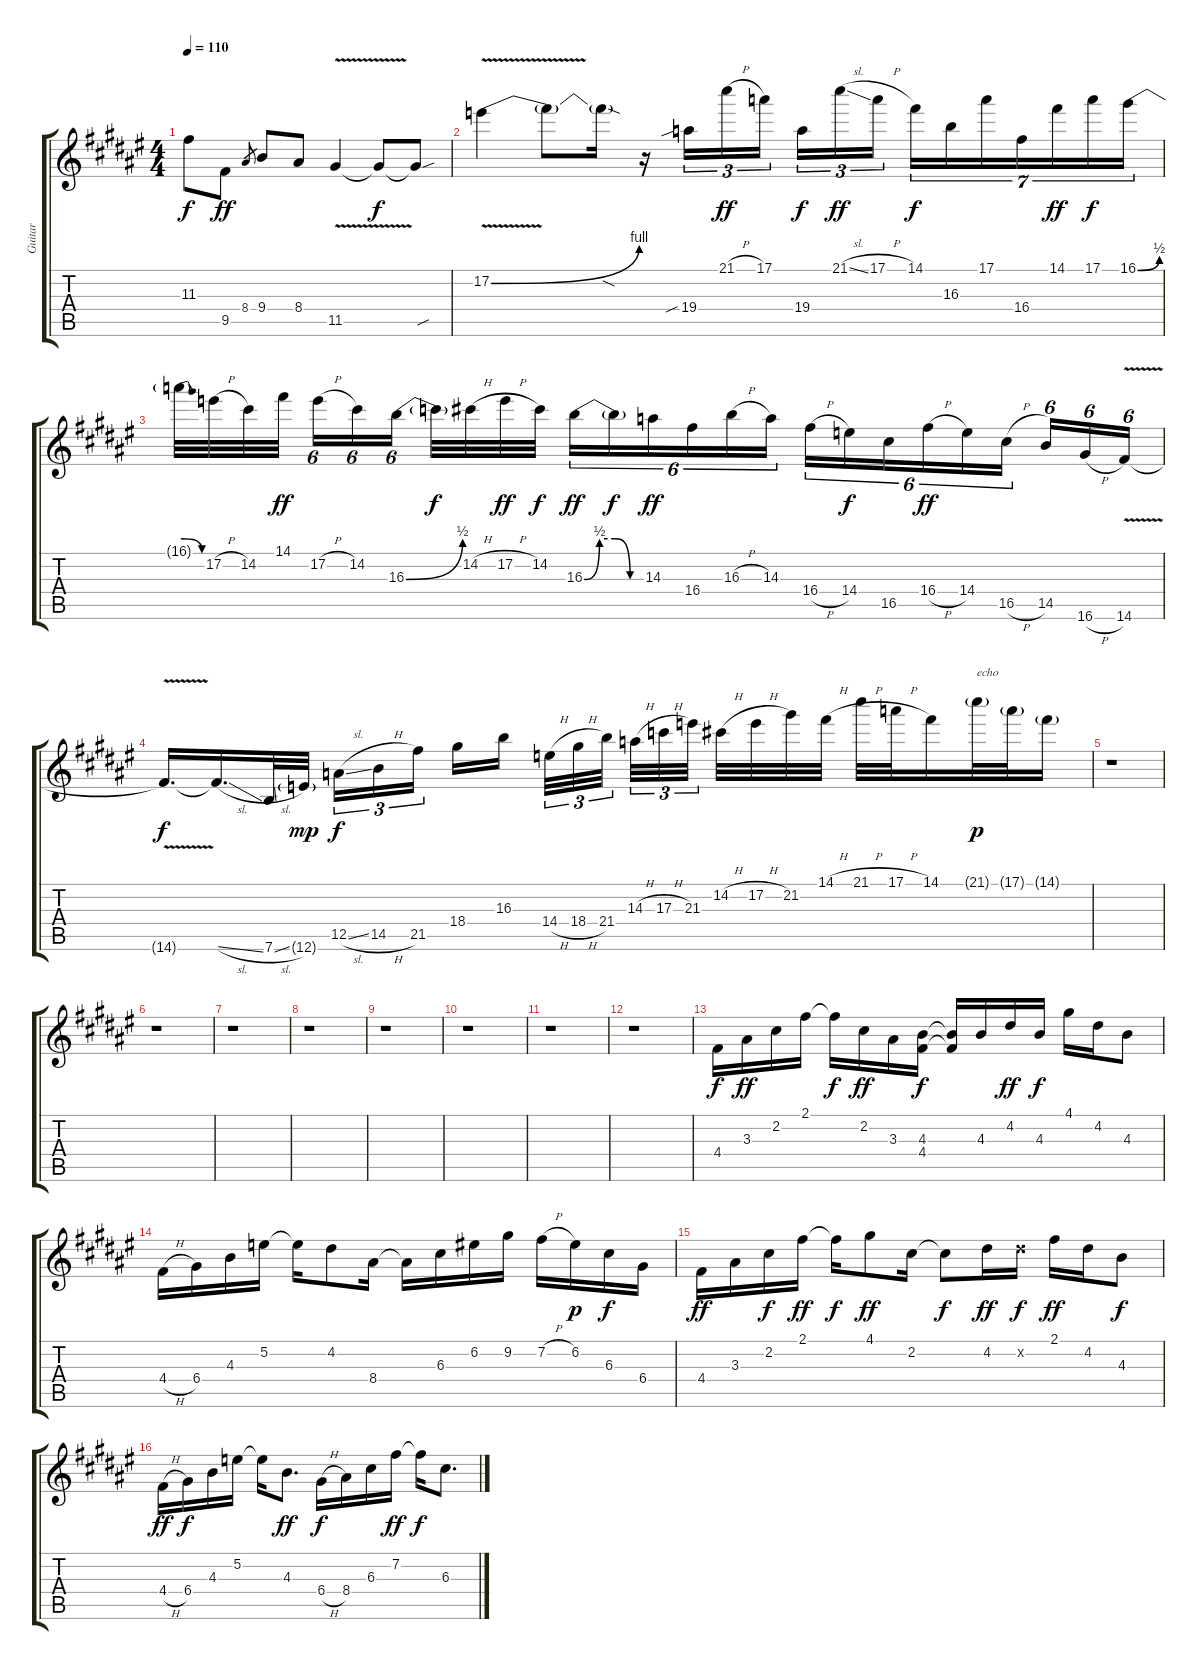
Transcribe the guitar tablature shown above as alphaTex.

\track ("Guitar" "Guitar") {instrument overdrivenguitar}
\staff {score tabs}
\tuning (E4 B3 G3 D3 A2 E2) {hide}
\ts (4 4)
\tempo 110
\clef g2
\ks f#
11.3{t}.8{dy f} 9.5.8{dy ff} 8.4.8{gr} 9.4.8 8.4.8 11.5{v}.4 11.5{t}.8{dy f} 11.5{sou t}.8 |
17.2{be (bend 0 0 60 4) v}.4 17.2{t}.8 17.2{sod t}.16 r.16 19.4{sib}.16{tu (3 2)} 21.1{h}.16{tu (3 2) dy ff} 17.1.16{tu (3 2) beam splitsecondary} 19.4.16{tu (3 2) dy f} 21.1{sl}.16{tu (3 2) dy ff} 17.1{h}.16{tu (3 2)} 14.1.16{tu (7 4) dy f} 16.3.16{tu (7 4)} 17.1.16{tu (7 4)} 16.4.16{tu (7 4)} 14.1.16{tu (7 4) dy ff} 17.1.16{tu (7 4) dy f} 16.1{be (bend 0 0 60 2)}.16{tu (7 4)} |
16.1{be (release 0 2 60 0) t}.32 17.2{h}.32 14.2.32 14.1.32{dy ff beam splitsecondary} 17.2{h}.16{tu (6 4)} 14.2.16{tu (6 4)} 16.3{be (bend 0 0 60 2)}.16{tu (6 4)} 16.3{t}.32{dy f} 14.2{h}.32 17.2{h}.32{dy ff} 14.2.32{dy f beam splitsecondary} 16.3{be (custom 0 0 15 2 30 2 45 0 60 0)}.16{tu (6 4) dy ff} 16.3{t}.16{tu (6 4) dy f} 14.3.16{tu (6 4) dy ff} 16.4.16{tu (6 4)} 16.3{h}.16{tu (6 4)} 14.3.16{tu (6 4) beam splitsecondary} 16.4{h}.16{tu (6 4)} 14.4.16{tu (6 4) dy f} 16.5.16{tu (6 4)} 16.4{h}.16{tu (6 4) dy ff} 14.4.16{tu (6 4)} 16.5{h}.16{tu (6 4) beam splitsecondary} 14.5.16{tu (6 4)} 16.6{h}.16{tu (6 4)} 14.6{v}.16{tu (6 4)} |
14.6{t}.16{d dy f} 14.6{sl t}.16{d} 7.6{sl}.32 12.6{g}.32{dy mp} 12.5{sl}.16{tu (3 2) dy f} 14.5{h}.16{tu (3 2)} 21.5.16{tu (3 2) beam splitsecondary} 18.4.16 16.3.16 14.4{h}.32{tu (3 2)} 18.4{h}.32{tu (3 2)} 21.4.32{tu (3 2) beam splitsecondary} 14.3{h}.32{tu (3 2)} 17.3{h}.32{tu (3 2)} 21.3.32{tu (3 2) beam splitsecondary} 14.2{h}.32 17.2{h}.32 21.2.32 14.1{h}.32 21.1{h}.32 17.1{h}.32 14.1.16 21.1{g}.32{txt "echo" dy p} 17.1{g}.32 14.1{g}.16 |
r.1 |
r.1 |
r.1 |
r.1 |
r.1 |
r.1 |
r.1 |
r.1 |
4.4.16{dy f volume 7} 3.3.16{dy ff} 2.2.16 2.1.16 2.1{t}.16{dy f} 2.2.16{dy ff} 3.3.16 (4.3 4.4).16{dy f} (4.3{t} 4.4{t}).16 4.3.16 4.2.16{dy ff} 4.3.16{dy f} 4.1.16 4.2.16 4.3.8 |
4.4{h}.16 6.4.16 4.3.16 5.2.16 5.2{t}.16 4.2.8 8.4.16 8.4{t}.16 6.3.16 6.2.16 9.2.16 7.2{h}.16 6.2.16{dy p} 6.3.16{dy f} 6.4.16 |
4.4.16{dy ff} 3.3.16 2.2.16{dy f} 2.1.16{dy ff} 2.1{t}.16{dy f} 4.1.8{dy ff} 2.2.16 2.2{t}.8{dy f} 4.2.16{dy ff} 4.2{x}.16{dy f} 2.1.16{dy ff} 4.2.16 4.3.8{dy f} |
4.4{h}.16{dy ff} 6.4.16{dy f} 4.3.16 5.2.16 5.2{t}.16 4.3.8{d dy ff} 6.4{h}.16{dy f} 8.4.16 6.3.16 7.2.16{dy ff} 7.2{t}.16{dy f} 6.3.8{d}
